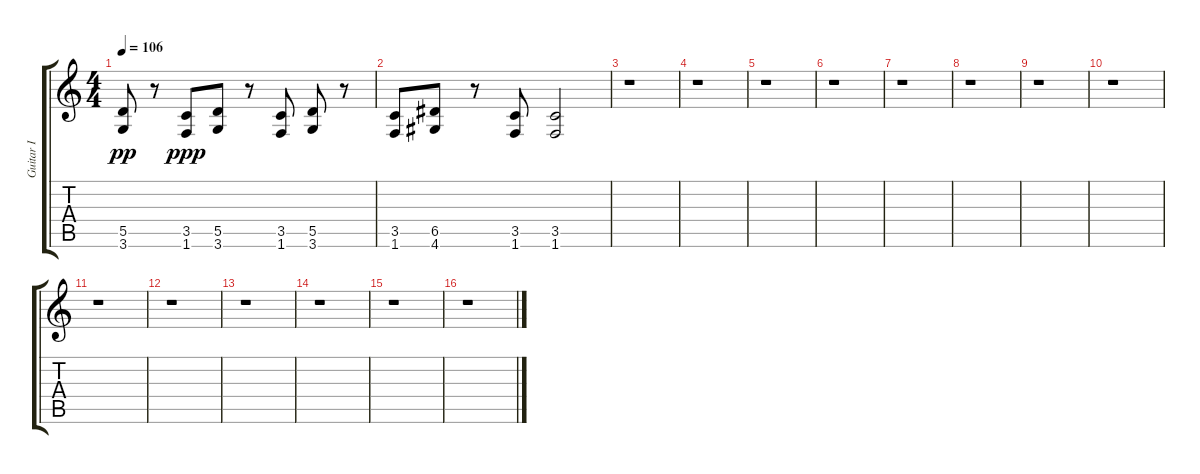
\track ("Guitar I" "Guitar I") {instrument electricguitarclean}
\staff {score tabs}
\tuning (E4 B3 G3 D3 A2 E2) {hide}
\ts (4 4)
\tempo 106
\clef g2
\ks c
(5.5 3.6).8{dy pp} r.8 (3.5 1.6).8{dy ppp} (5.5 3.6).8 r.8 (3.5 1.6).8 (5.5 3.6).8 r.8 |
(3.5 1.6).8 (6.5 4.6).8 r.8 (3.5 1.6).8 (3.5 1.6).2 |
r.1 |
r.1 |
r.1 |
r.1 |
r.1 |
r.1 |
r.1 |
r.1 |
r.1 |
r.1 |
r.1 |
r.1 |
r.1 |
r.1
